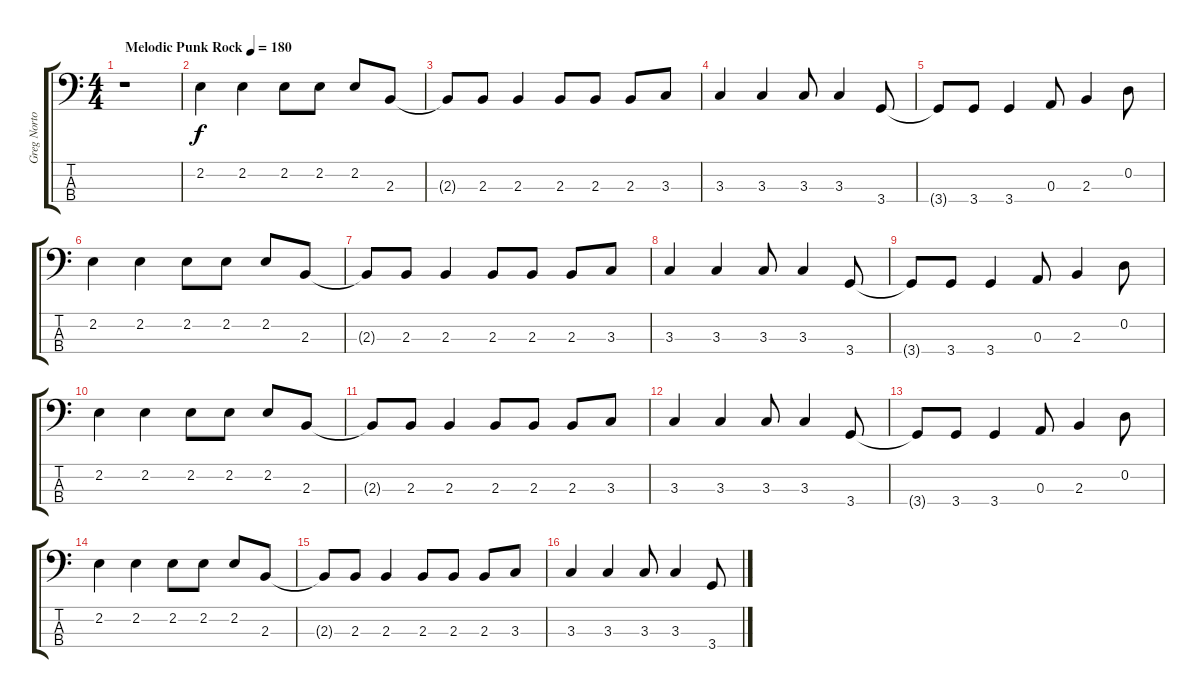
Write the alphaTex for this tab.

\track ("Greg Norton - Bass" "Greg Norto") {instrument electricbasspick}
\staff {score tabs}
\tuning (G2 D2 A1 E1) {hide}
\ts (4 4)
\tempo (180 "Melodic Punk Rock")
\clef f4
\ks c
r.1{dy f instrument electricbasspick} |
2.2.4 2.2.4 2.2.8 2.2.8 2.2.8 2.3.8 |
2.3{t}.8 2.3.8 2.3.4 2.3.8 2.3.8 2.3.8 3.3.8 |
3.3.4 3.3.4 3.3.8 3.3.4 3.4.8 |
3.4{t}.8 3.4.8 3.4.4 0.3.8 2.3.4 0.2.8 |
2.2.4 2.2.4 2.2.8 2.2.8 2.2.8 2.3.8 |
2.3{t}.8 2.3.8 2.3.4 2.3.8 2.3.8 2.3.8 3.3.8 |
3.3.4 3.3.4 3.3.8 3.3.4 3.4.8 |
3.4{t}.8 3.4.8 3.4.4 0.3.8 2.3.4 0.2.8 |
2.2.4 2.2.4 2.2.8 2.2.8 2.2.8 2.3.8 |
2.3{t}.8 2.3.8 2.3.4 2.3.8 2.3.8 2.3.8 3.3.8 |
3.3.4 3.3.4 3.3.8 3.3.4 3.4.8 |
3.4{t}.8 3.4.8 3.4.4 0.3.8 2.3.4 0.2.8 |
2.2.4 2.2.4 2.2.8 2.2.8 2.2.8 2.3.8 |
2.3{t}.8 2.3.8 2.3.4 2.3.8 2.3.8 2.3.8 3.3.8 |
3.3.4 3.3.4 3.3.8 3.3.4 3.4.8
